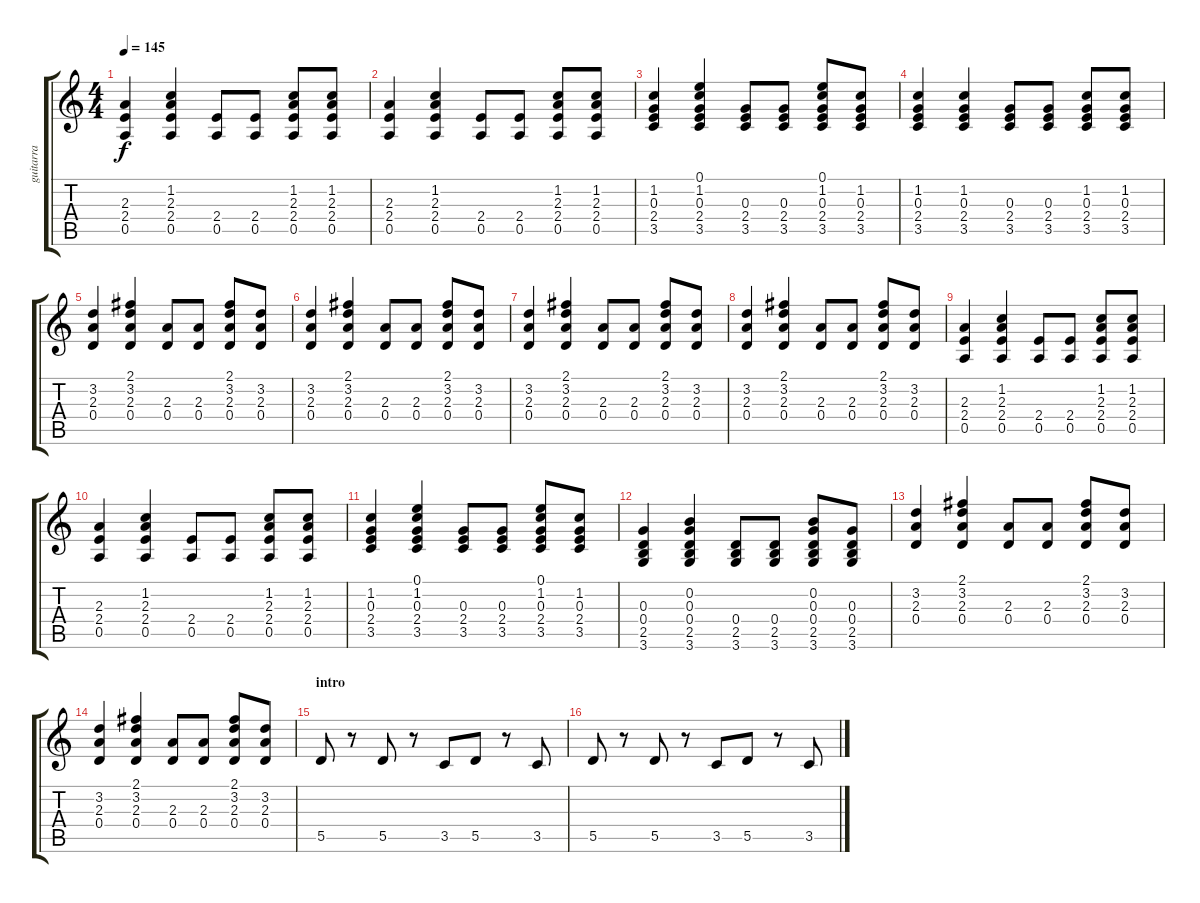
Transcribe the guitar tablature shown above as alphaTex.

\track ("guitarra" "guitarra") {instrument electricguitarjazz}
\staff {score tabs}
\tuning (E4 B3 G3 D3 A2 E2) {hide}
\ts (4 4)
\tempo 145
\clef g2
\ks c
(2.3 2.4 0.5).4{dy f} (1.2 2.3 2.4 0.5).4 (2.4 0.5).8 (2.4 0.5).8 (1.2 2.3 2.4 0.5).8 (1.2 2.3 2.4 0.5).8 |
(2.3 2.4 0.5).4 (1.2 2.3 2.4 0.5).4 (2.4 0.5).8 (2.4 0.5).8 (1.2 2.3 2.4 0.5).8 (1.2 2.3 2.4 0.5).8 |
(1.2 0.3 2.4 3.5).4 (0.1 1.2 0.3 2.4 3.5).4 (0.3 2.4 3.5).8 (0.3 2.4 3.5).8 (0.1 1.2 0.3 2.4 3.5).8 (1.2 0.3 2.4 3.5).8 |
(1.2 0.3 2.4 3.5).4 (1.2 0.3 2.4 3.5).4 (0.3 2.4 3.5).8 (0.3 2.4 3.5).8 (1.2 0.3 2.4 3.5).8 (1.2 0.3 2.4 3.5).8 |
(3.2 2.3 0.4).4 (2.1 3.2 2.3 0.4).4 (2.3 0.4).8 (2.3 0.4).8 (2.1 3.2 2.3 0.4).8 (3.2 2.3 0.4).8 |
(3.2 2.3 0.4).4 (2.1 3.2 2.3 0.4).4 (2.3 0.4).8 (2.3 0.4).8 (2.1 3.2 2.3 0.4).8 (3.2 2.3 0.4).8 |
(3.2 2.3 0.4).4 (2.1 3.2 2.3 0.4).4 (2.3 0.4).8 (2.3 0.4).8 (2.1 3.2 2.3 0.4).8 (3.2 2.3 0.4).8 |
(3.2 2.3 0.4).4 (2.1 3.2 2.3 0.4).4 (2.3 0.4).8 (2.3 0.4).8 (2.1 3.2 2.3 0.4).8 (3.2 2.3 0.4).8 |
(2.3 2.4 0.5).4 (1.2 2.3 2.4 0.5).4 (2.4 0.5).8 (2.4 0.5).8 (1.2 2.3 2.4 0.5).8 (1.2 2.3 2.4 0.5).8 |
(2.3 2.4 0.5).4 (1.2 2.3 2.4 0.5).4 (2.4 0.5).8 (2.4 0.5).8 (1.2 2.3 2.4 0.5).8 (1.2 2.3 2.4 0.5).8 |
(1.2 0.3 2.4 3.5).4 (0.1 1.2 0.3 2.4 3.5).4 (0.3 2.4 3.5).8 (0.3 2.4 3.5).8 (0.1 1.2 0.3 2.4 3.5).8 (1.2 0.3 2.4 3.5).8 |
(0.3 0.4 2.5 3.6).4 (0.2 0.3 0.4 2.5 3.6).4 (0.4 2.5 3.6).8 (0.4 2.5 3.6).8 (0.2 0.3 0.4 2.5 3.6).8 (0.3 0.4 2.5 3.6).8 |
(3.2 2.3 0.4).4 (2.1 3.2 2.3 0.4).4 (2.3 0.4).8 (2.3 0.4).8 (2.1 3.2 2.3 0.4).8 (3.2 2.3 0.4).8 |
(3.2 2.3 0.4).4 (2.1 3.2 2.3 0.4).4 (2.3 0.4).8 (2.3 0.4).8 (2.1 3.2 2.3 0.4).8 (3.2 2.3 0.4).8 |
\section ("" "intro")
5.5.8{volume 16 instrument distortionguitar} r.8 5.5.8{instrument distortionguitar} r.8 3.5.8{instrument distortionguitar} 5.5.8{instrument distortionguitar} r.8 3.5.8{instrument distortionguitar} |
5.5.8{volume 16 instrument distortionguitar} r.8 5.5.8{instrument distortionguitar} r.8 3.5.8{instrument distortionguitar} 5.5.8{instrument distortionguitar} r.8 3.5.8{instrument distortionguitar}
